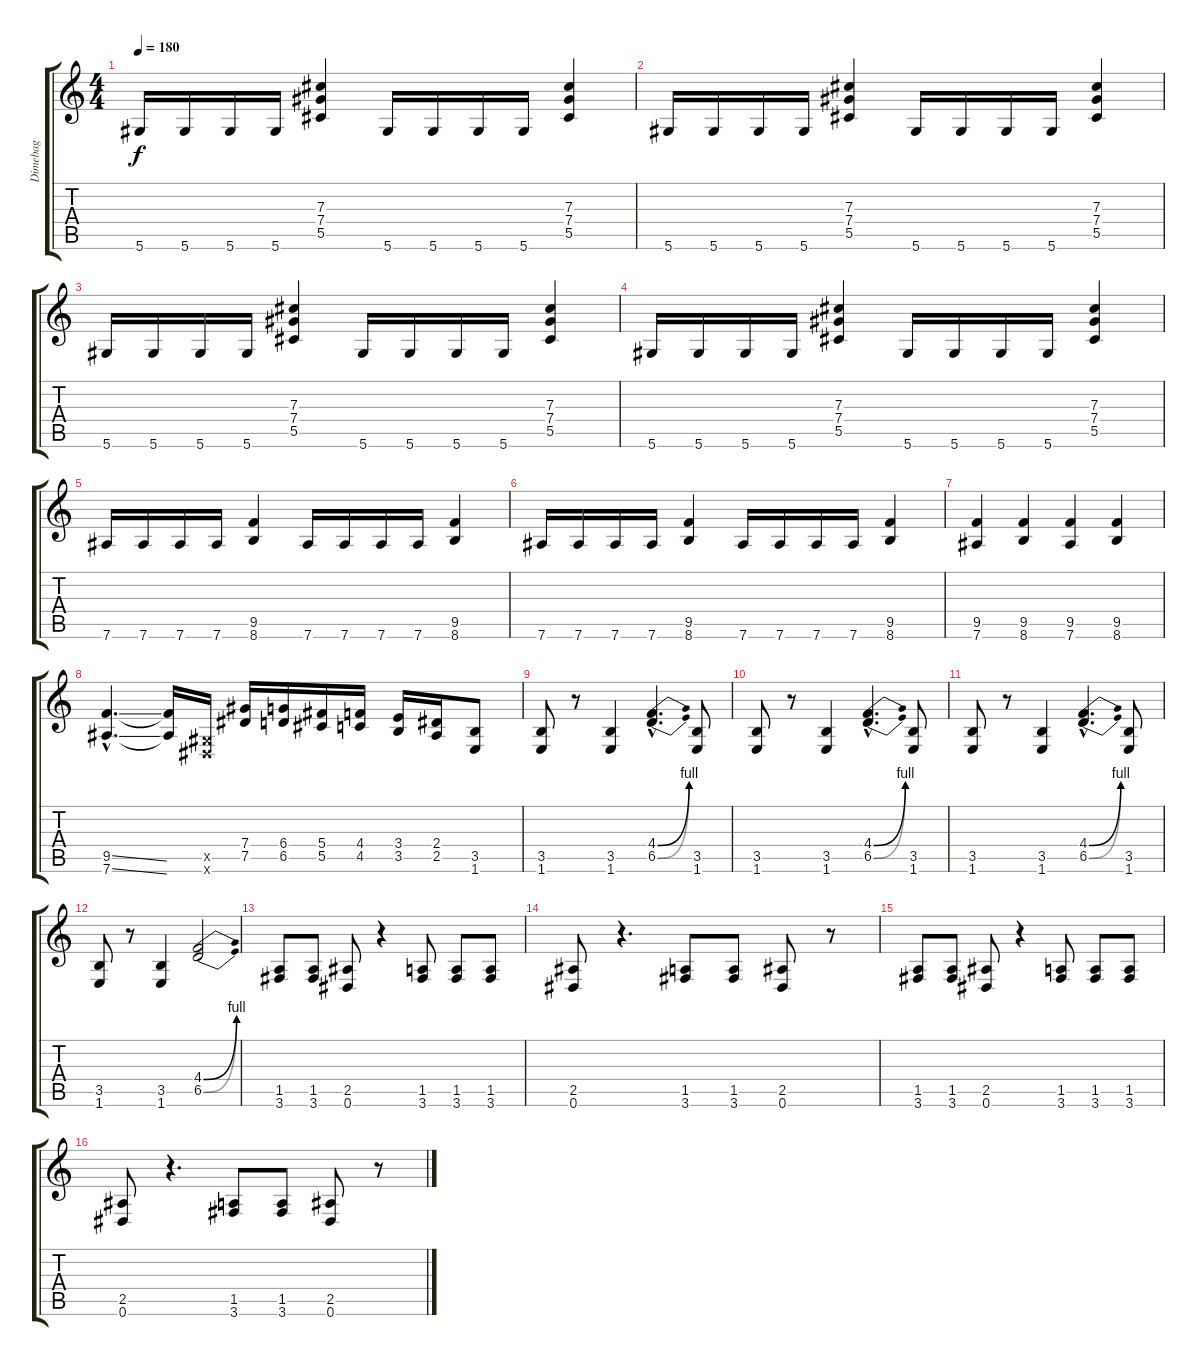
\track ("Dimebag" "Dimebag") {instrument distortionguitar}
\staff {score tabs}
\tuning (Eb4 Bb3 Gb3 Db3 Ab2 Eb2) {hide}
\ts (4 4)
\tempo 180
\clef g2
\ks c
5.6.16{dy f} 5.6.16 5.6.16 5.6.16 (7.3 7.4 5.5).4 5.6.16 5.6.16 5.6.16 5.6.16 (7.3 7.4 5.5).4 |
5.6.16 5.6.16 5.6.16 5.6.16 (7.3 7.4 5.5).4 5.6.16 5.6.16 5.6.16 5.6.16 (7.3 7.4 5.5).4 |
5.6.16 5.6.16 5.6.16 5.6.16 (7.3 7.4 5.5).4 5.6.16 5.6.16 5.6.16 5.6.16 (7.3 7.4 5.5).4 |
5.6.16 5.6.16 5.6.16 5.6.16 (7.3 7.4 5.5).4 5.6.16 5.6.16 5.6.16 5.6.16 (7.3 7.4 5.5).4 |
7.6.16 7.6.16 7.6.16 7.6.16 (9.5 8.6).4 7.6.16 7.6.16 7.6.16 7.6.16 (9.5 8.6).4 |
7.6.16 7.6.16 7.6.16 7.6.16 (9.5 8.6).4 7.6.16 7.6.16 7.6.16 7.6.16 (9.5 8.6).4 |
(9.5 7.6).4 (9.5 8.6).4 (9.5 7.6).4 (9.5 8.6).4 |
(9.5{ss hac} 7.6{ss hac}).4{d} (9.5{t} 7.6{t}).16 (0.5{x} 0.6{x}).16 (7.4 7.5).16{instrument guitarfretnoise} (6.4 6.5).16 (5.4 5.5).16 (4.4 4.5).16 (3.4 3.5).16 (2.4 2.5).16 (3.5 1.6).8{instrument distortionguitar} |
(3.5 1.6).8 r.8 (3.5 1.6).4 (4.4{be (bend 0 0 60 4) hac} 6.5{be (bend 0 0 60 4) hac}).4{d} (3.5 1.6).8 |
(3.5 1.6).8 r.8 (3.5 1.6).4 (4.4{be (bend 0 0 60 4) hac} 6.5{be (bend 0 0 60 4) hac}).4{d} (3.5 1.6).8 |
(3.5 1.6).8 r.8 (3.5 1.6).4 (4.4{be (bend 0 0 60 4) hac} 6.5{be (bend 0 0 60 4) hac}).4{d} (3.5 1.6).8 |
(3.5 1.6).8 r.8 (3.5 1.6).4 (4.4{be (bend 0 0 60 4)} 6.5{be (bend 0 0 60 4)}).2 |
(1.5 3.6).8 (1.5 3.6).8 (2.5 0.6).8 r.4 (1.5 3.6).8 (1.5 3.6).8 (1.5 3.6).8 |
(2.5 0.6).8 r.4{d} (1.5 3.6).8 (1.5 3.6).8 (2.5 0.6).8 r.8 |
(1.5 3.6).8 (1.5 3.6).8 (2.5 0.6).8 r.4 (1.5 3.6).8 (1.5 3.6).8 (1.5 3.6).8 |
(2.5 0.6).8 r.4{d} (1.5 3.6).8 (1.5 3.6).8 (2.5 0.6).8 r.8
